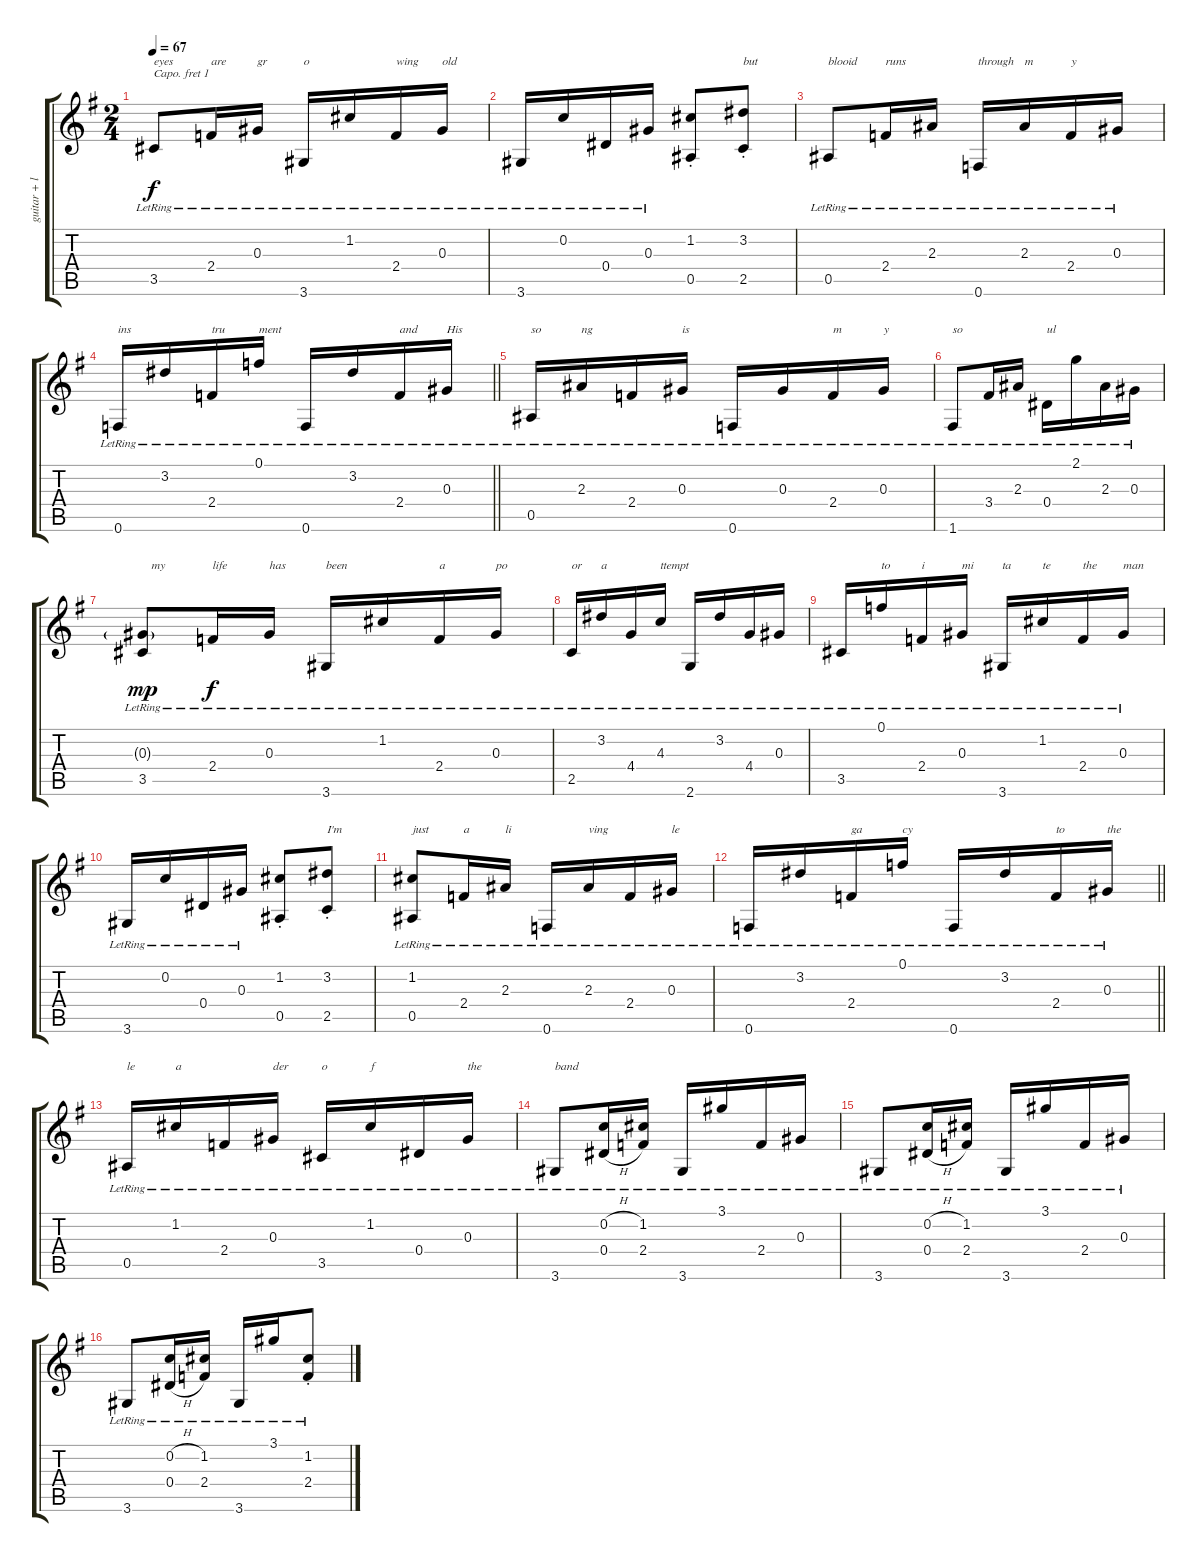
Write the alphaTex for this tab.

\track ("guitar + lyrics" "guitar + l") {instrument acousticguitarnylon}
\staff {score tabs}
\capo 1
\tuning (E4 B3 G3 D3 A2 E2) {hide}
\ts (2 4)
\tempo 67
\clef g2
\ks g
3.5{lr}.8{txt "eyes" dy f} 2.4{lr}.16{txt "are"} 0.3{lr}.16{txt "gr"} 3.6{lr}.16{txt "o"} 1.2{lr}.16 2.4{lr}.16{txt "wing"} 0.3{lr}.16{txt "old"} |
3.6{lr}.16 0.2{lr}.16 0.4{lr}.16 0.3{lr}.16 (1.2{st} 0.5{st}).8 (3.2{st} 2.5{st}).8{txt "but"} |
0.5{lr}.8{txt "blooid"} 2.4{lr}.16{txt "runs"} 2.3{lr}.16 0.6{lr}.16{txt "through"} 2.3{lr}.16{txt "m"} 2.4{lr}.16{txt "y"} 0.3{lr}.16 |
\barLineRight lightlight
0.6{lr}.16{txt "ins"} 3.2{lr}.16 2.4{lr}.16{txt "tru"} 0.1{lr}.16{txt "ment"} 0.6{lr}.16 3.2{lr}.16 2.4{lr}.16{txt "and"} 0.3{lr}.16{txt "His"} |
0.5{lr}.16{txt "so"} 2.3{lr}.16{txt "ng"} 2.4{lr}.16 0.3{lr}.16{txt "is"} 0.6{lr}.16 0.3{lr}.16 2.4{lr}.16{txt "m"} 0.3{lr}.16{txt "y"} |
1.6{lr}.8{txt "so"} 3.4{lr}.16 2.3{lr}.16 0.4{lr}.16{txt "ul"} 2.1{lr}.16 2.3{lr}.16 0.3{lr}.16 |
(0.3{g lr} 3.5{lr}).8{txt "   my" dy mp} 2.4{lr}.16{txt "life" dy f} 0.3{lr}.16{txt "has"} 3.6{lr}.16{txt "been"} 1.2{lr}.16 2.4{lr}.16{txt "a"} 0.3{lr}.16{txt "po"} |
2.5{lr}.16{txt "or"} 3.2{lr}.16{txt "a"} 4.4{lr}.16 4.3{lr}.16{txt "ttempt"} 2.6{lr}.16 3.2{lr}.16 4.4{lr}.16 0.3{lr}.16 |
3.5{lr}.16 0.1{lr}.16{txt "to"} 2.4{lr}.16{txt "i"} 0.3{lr}.16{txt "mi"} 3.6{lr}.16{txt "ta"} 1.2{lr}.16{txt "te"} 2.4{lr}.16{txt "the"} 0.3{lr}.16{txt "man"} |
3.6{lr}.16 0.2{lr}.16 0.4{lr}.16 0.3{lr}.16 (1.2{st} 0.5{st}).8 (3.2{st} 2.5{st}).8{txt "I'm"} |
(1.2{lr} 0.5{lr}).8{txt "just"} 2.4{lr}.16{txt "a"} 2.3{lr}.16{txt "li"} 0.6{lr}.16 2.3{lr}.16{txt "ving"} 2.4{lr}.16 0.3{lr}.16{txt "le"} |
\barLineRight lightlight
0.6{lr}.16 3.2{lr}.16 2.4{lr}.16{txt "ga"} 0.1{lr}.16{txt "cy"} 0.6{lr}.16 3.2{lr}.16 2.4{lr}.16{txt "to"} 0.3{lr}.16{txt "the"} |
0.5{lr}.16{txt "le"} 1.2{lr}.16{txt "a"} 2.4{lr}.16 0.3{lr}.16{txt "der"} 3.5{lr}.16{txt "o"} 1.2{lr}.16{txt "f"} 0.4{lr}.16 0.3{lr}.16{txt "the"} |
3.6{lr}.8{txt "band"} (0.2{h lr} 0.4{h lr}).16 (1.2{lr} 2.4{lr}).16 3.6{lr}.16 3.1{lr}.16 2.4{lr}.16 0.3{lr}.16 |
3.6{lr}.8 (0.2{h lr} 0.4{h lr}).16 (1.2{lr} 2.4{lr}).16 3.6{lr}.16 3.1{lr}.16 2.4{lr}.16 0.3{lr}.16 |
3.6{lr}.8 (0.2{h lr} 0.4{h lr}).16 (1.2{lr} 2.4{lr}).16 3.6{lr}.16 3.1{lr}.16 (1.2{st lr} 2.4{st lr}).8
